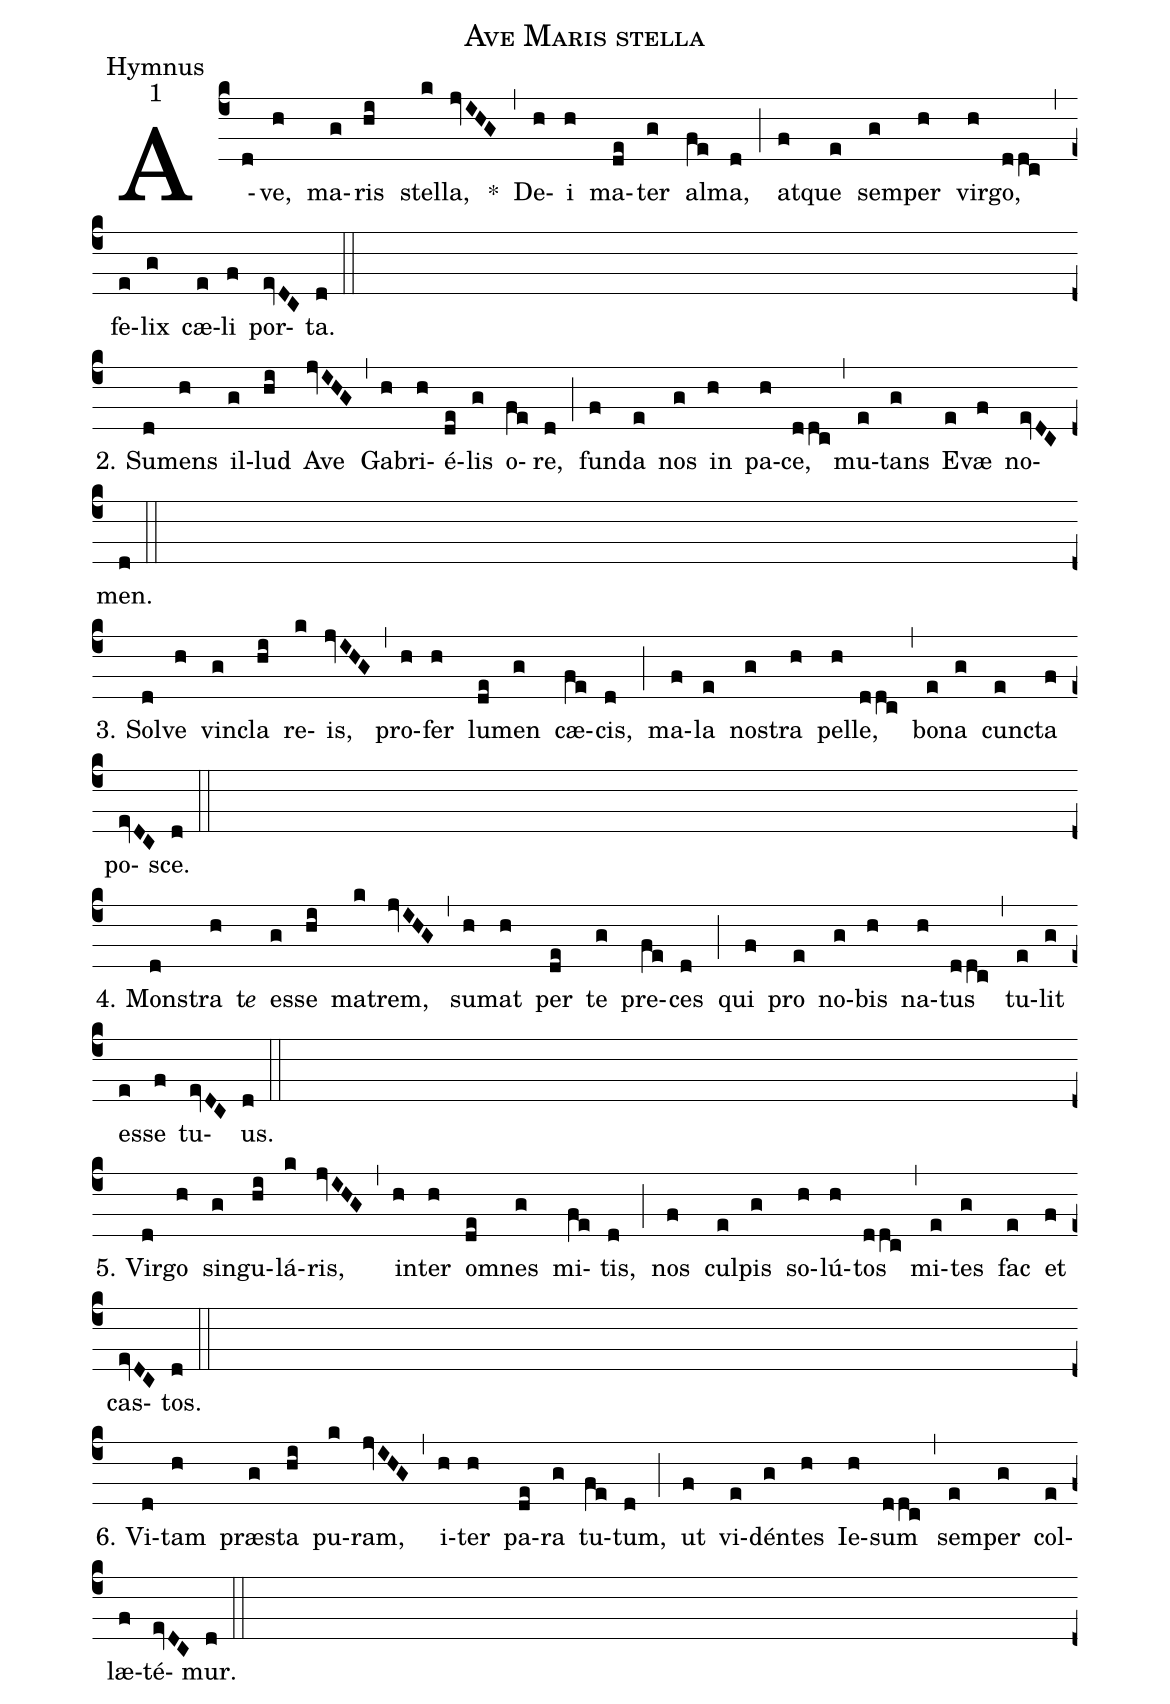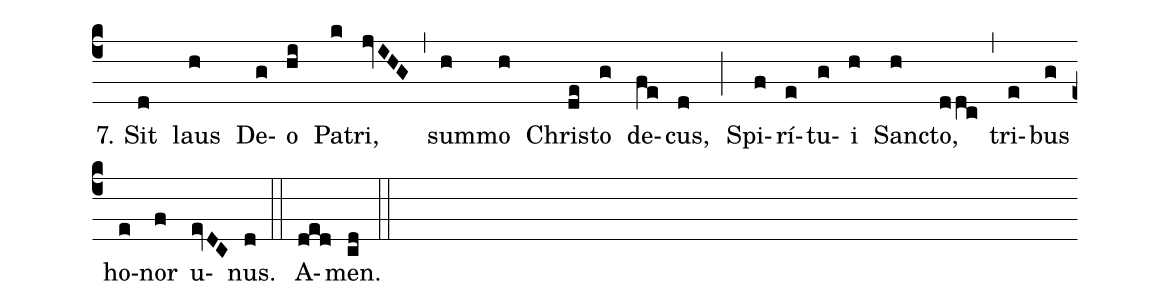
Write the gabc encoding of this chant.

name:Ave Maris stella;
office-part:Hymnus;
mode:1;
%%
(c4) A(d)ve,(h) ma(g)ris(hi) stel(k)la,(jvIHG) *(,)
De(h)i(h) ma(de)ter(g) al(fe)ma,(d) (;)
at(f)que(e) sem(g)per(h) vir(h)go,(ddc) (,)
fe(e)lix(g) cæ(e)li(f) por(evDC)ta.(d) (::Z)
2. Su(d)mens(h) il(g)lud(hi) Ave(jvIHG)  (,)
Ga(h)bri(h)é(de)lis(g) o(fe)re,(d) (;)
fun(f)da(e) nos(g) in(h) pa(h)ce,(ddc) (,)
mu(e)tans(g) E(e)væ(f) no(evDC)men.(d) (::Z)
3. Sol(d)ve(h) vin(g)cla(hi) re(k)is,(jvIHG) (,)
pro(h)fer(h) lu(de)men(g) cæ(fe)cis,(d) (;)
ma(f)la(e) nos(g)tra(h) pel(h)le,(ddc) (,)
bo(e)na(g) cunc(e)ta(f) po(evDC)sce.(d) (::Z)
4. Mons(d)tra(h) t<i>e</i>() es(g)se(hi) ma(k)trem,(jvIHG) (,)
su(h)mat(h) per(de) te(g) pre(fe)ces(d) (;)
qui(f) pro(e) no(g)bis(h) na(h)tus(ddc) (,)
tu(e)lit(g) es(e)se(f) tu(evDC)us.(d) (::Z)
5. Vir(d)go(h) sin(g)gu(hi)lá(k)ris,(jvIHG) (,)
in(h)ter(h) om(de)nes(g) mi(fe)tis,(d) (;)
nos(f) cul(e)pis(g) so(h)lú(h)tos(ddc) (,)
mi(e)tes(g) fac(e) et(f) cas(evDC)tos.(d) (::Z)
6. Vi(d)tam(h) præ(g)sta(hi) pu(k)ram,(jvIHG) (,)
i(h)ter(h) pa(de)ra(g) tu(fe)tum,(d) (;)
ut(f) vi(e)dén(g)tes(h) Ie(h)sum(ddc) (,)
sem(e)per(g) col(e)læ(f)té(evDC)mur.(d) (::Z)
7. Sit(d) laus(h) De(g)o(hi) Pa(k)tri,(jvIHG) (,)
sum(h)mo(h) Chris(de)to(g) de(fe)cus,(d) (;)
Spi(f)rí(e)tu(g)i(h) Sanc(h)to,(ddc) (,)
tri(e)bus(g) ho(e)nor(f) u(evDC)nus.(d) (::)

A(ded)men.(cd) (::)
